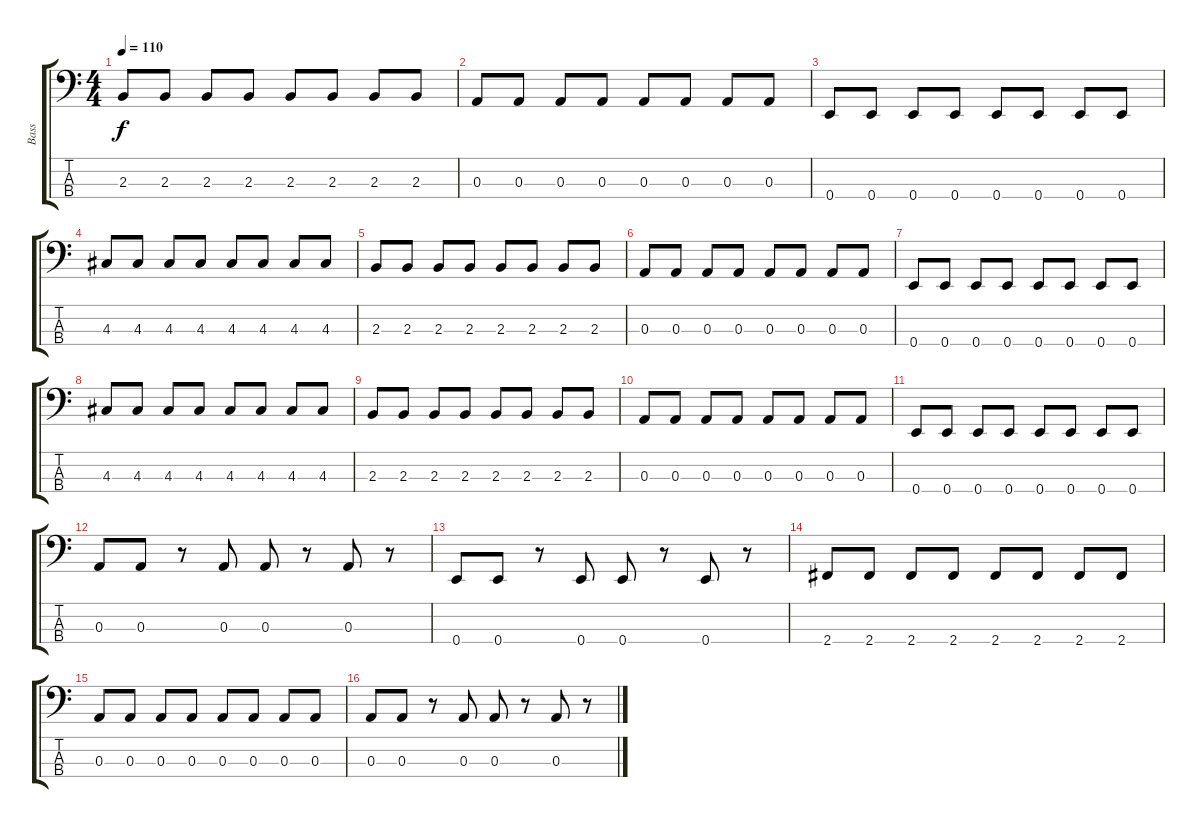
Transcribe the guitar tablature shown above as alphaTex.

\track ("Bass" "Bass") {instrument electricbasspick}
\staff {score tabs}
\tuning (G2 D2 A1 E1) {hide}
\ts (4 4)
\tempo 110
\clef f4
\ks c
2.3.8{dy f} 2.3.8 2.3.8 2.3.8 2.3.8 2.3.8 2.3.8 2.3.8 |
0.3.8 0.3.8 0.3.8 0.3.8 0.3.8 0.3.8 0.3.8 0.3.8 |
0.4.8 0.4.8 0.4.8 0.4.8 0.4.8 0.4.8 0.4.8 0.4.8 |
4.3.8 4.3.8 4.3.8 4.3.8 4.3.8 4.3.8 4.3.8 4.3.8 |
2.3.8 2.3.8 2.3.8 2.3.8 2.3.8 2.3.8 2.3.8 2.3.8 |
0.3.8 0.3.8 0.3.8 0.3.8 0.3.8 0.3.8 0.3.8 0.3.8 |
0.4.8 0.4.8 0.4.8 0.4.8 0.4.8 0.4.8 0.4.8 0.4.8 |
4.3.8 4.3.8 4.3.8 4.3.8 4.3.8 4.3.8 4.3.8 4.3.8 |
2.3.8 2.3.8 2.3.8 2.3.8 2.3.8 2.3.8 2.3.8 2.3.8 |
0.3.8 0.3.8 0.3.8 0.3.8 0.3.8 0.3.8 0.3.8 0.3.8 |
0.4.8 0.4.8 0.4.8 0.4.8 0.4.8 0.4.8 0.4.8 0.4.8 |
0.3.8 0.3.8 r.8 0.3.8 0.3.8 r.8 0.3.8 r.8 |
0.4.8 0.4.8 r.8 0.4.8 0.4.8 r.8 0.4.8 r.8 |
2.4.8 2.4.8 2.4.8 2.4.8 2.4.8 2.4.8 2.4.8 2.4.8 |
0.3.8 0.3.8 0.3.8 0.3.8 0.3.8 0.3.8 0.3.8 0.3.8 |
0.3.8 0.3.8 r.8 0.3.8 0.3.8 r.8 0.3.8 r.8
